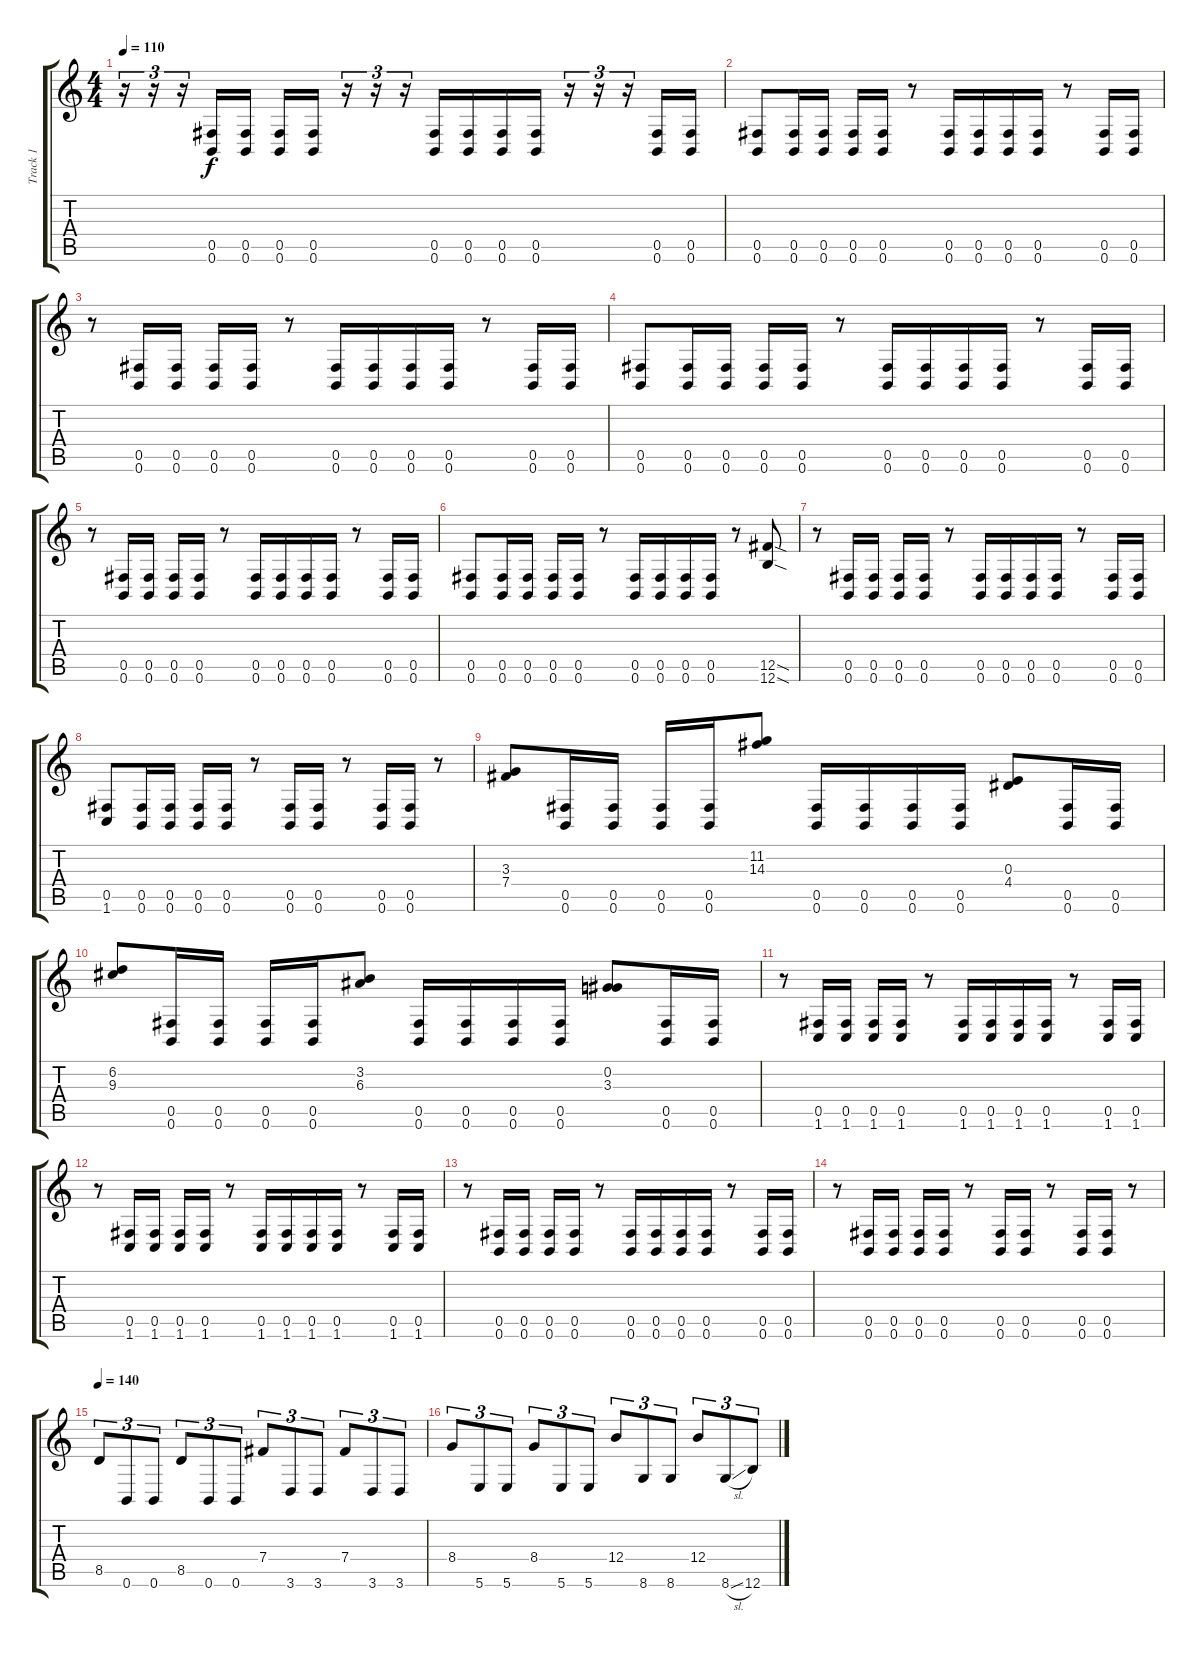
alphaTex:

\track ("Track 1" "Track 1") {instrument distortionguitar}
\staff {score tabs}
\tuning (Db4 Ab3 E3 B2 Gb2 B1) {hide}
\ts (4 4)
\tempo 110
\clef g2
\ks c
r.16{tu (3 2) dy f} r.16{tu (3 2)} r.16{tu (3 2)} (0.5 0.6).16 (0.5 0.6).16 (0.5 0.6).16 (0.5 0.6).16 r.16{tu (3 2)} r.16{tu (3 2)} r.16{tu (3 2)} (0.5 0.6).16 (0.5 0.6).16 (0.5 0.6).16 (0.5 0.6).16 r.16{tu (3 2)} r.16{tu (3 2)} r.16{tu (3 2)} (0.5 0.6).16 (0.5 0.6).16 |
(0.5 0.6).8 (0.5 0.6).16 (0.5 0.6).16 (0.5 0.6).16 (0.5 0.6).16 r.8 (0.5 0.6).16 (0.5 0.6).16 (0.5 0.6).16 (0.5 0.6).16 r.8 (0.5 0.6).16 (0.5 0.6).16 |
r.8 (0.5 0.6).16 (0.5 0.6).16 (0.5 0.6).16 (0.5 0.6).16 r.8 (0.5 0.6).16 (0.5 0.6).16 (0.5 0.6).16 (0.5 0.6).16 r.8 (0.5 0.6).16 (0.5 0.6).16 |
(0.5 0.6).8 (0.5 0.6).16 (0.5 0.6).16 (0.5 0.6).16 (0.5 0.6).16 r.8 (0.5 0.6).16 (0.5 0.6).16 (0.5 0.6).16 (0.5 0.6).16 r.8 (0.5 0.6).16 (0.5 0.6).16 |
r.8 (0.5 0.6).16 (0.5 0.6).16 (0.5 0.6).16 (0.5 0.6).16 r.8 (0.5 0.6).16 (0.5 0.6).16 (0.5 0.6).16 (0.5 0.6).16 r.8 (0.5 0.6).16 (0.5 0.6).16 |
(0.5 0.6).8 (0.5 0.6).16 (0.5 0.6).16 (0.5 0.6).16 (0.5 0.6).16 r.8 (0.5 0.6).16 (0.5 0.6).16 (0.5 0.6).16 (0.5 0.6).16 r.8 (12.5{sod} 12.6{sod}).8 |
r.8 (0.5 0.6).16 (0.5 0.6).16 (0.5 0.6).16 (0.5 0.6).16 r.8 (0.5 0.6).16 (0.5 0.6).16 (0.5 0.6).16 (0.5 0.6).16 r.8 (0.5 0.6).16 (0.5 0.6).16 |
(0.5 1.6).8 (0.5 0.6).16 (0.5 0.6).16 (0.5 0.6).16 (0.5 0.6).16 r.8 (0.5 0.6).16 (0.5 0.6).16 r.8 (0.5 0.6).16 (0.5 0.6).16 r.8 |
(3.3 7.4).8 (0.5 0.6).16 (0.5 0.6).16 (0.5 0.6).16 (0.5 0.6).16 (11.2 14.3).8 (0.5 0.6).16 (0.5 0.6).16 (0.5 0.6).16 (0.5 0.6).16 (0.3 4.4).8 (0.5 0.6).16 (0.5 0.6).16 |
(6.2 9.3).8 (0.5 0.6).16 (0.5 0.6).16 (0.5 0.6).16 (0.5 0.6).16 (3.2 6.3).8 (0.5 0.6).16 (0.5 0.6).16 (0.5 0.6).16 (0.5 0.6).16 (0.2 3.3).8 (0.5 0.6).16 (0.5 0.6).16 |
r.8 (0.5 1.6).16 (0.5 1.6).16 (0.5 1.6).16 (0.5 1.6).16 r.8 (0.5 1.6).16 (0.5 1.6).16 (0.5 1.6).16 (0.5 1.6).16 r.8 (0.5 1.6).16 (0.5 1.6).16 |
r.8 (0.5 1.6).16 (0.5 1.6).16 (0.5 1.6).16 (0.5 1.6).16 r.8 (0.5 1.6).16 (0.5 1.6).16 (0.5 1.6).16 (0.5 1.6).16 r.8 (0.5 1.6).16 (0.5 1.6).16 |
r.8 (0.5 0.6).16 (0.5 0.6).16 (0.5 0.6).16 (0.5 0.6).16 r.8 (0.5 0.6).16 (0.5 0.6).16 (0.5 0.6).16 (0.5 0.6).16 r.8 (0.5 0.6).16 (0.5 0.6).16 |
r.8 (0.5 0.6).16 (0.5 0.6).16 (0.5 0.6).16 (0.5 0.6).16 r.8 (0.5 0.6).16 (0.5 0.6).16 r.8 (0.5 0.6).16 (0.5 0.6).16 r.8 |
\tempo 140
8.5.8{tu (3 2) balance 8} 0.6.8{tu (3 2)} 0.6.8{tu (3 2)} 8.5.8{tu (3 2)} 0.6.8{tu (3 2)} 0.6.8{tu (3 2)} 7.4.8{tu (3 2)} 3.6.8{tu (3 2)} 3.6.8{tu (3 2)} 7.4.8{tu (3 2)} 3.6.8{tu (3 2)} 3.6.8{tu (3 2)} |
8.4.8{tu (3 2)} 5.6.8{tu (3 2)} 5.6.8{tu (3 2)} 8.4.8{tu (3 2)} 5.6.8{tu (3 2)} 5.6.8{tu (3 2)} 12.4.8{tu (3 2)} 8.6.8{tu (3 2)} 8.6.8{tu (3 2)} 12.4.8{tu (3 2)} 8.6{sl}.8{tu (3 2)} 12.6.8{tu (3 2)}
